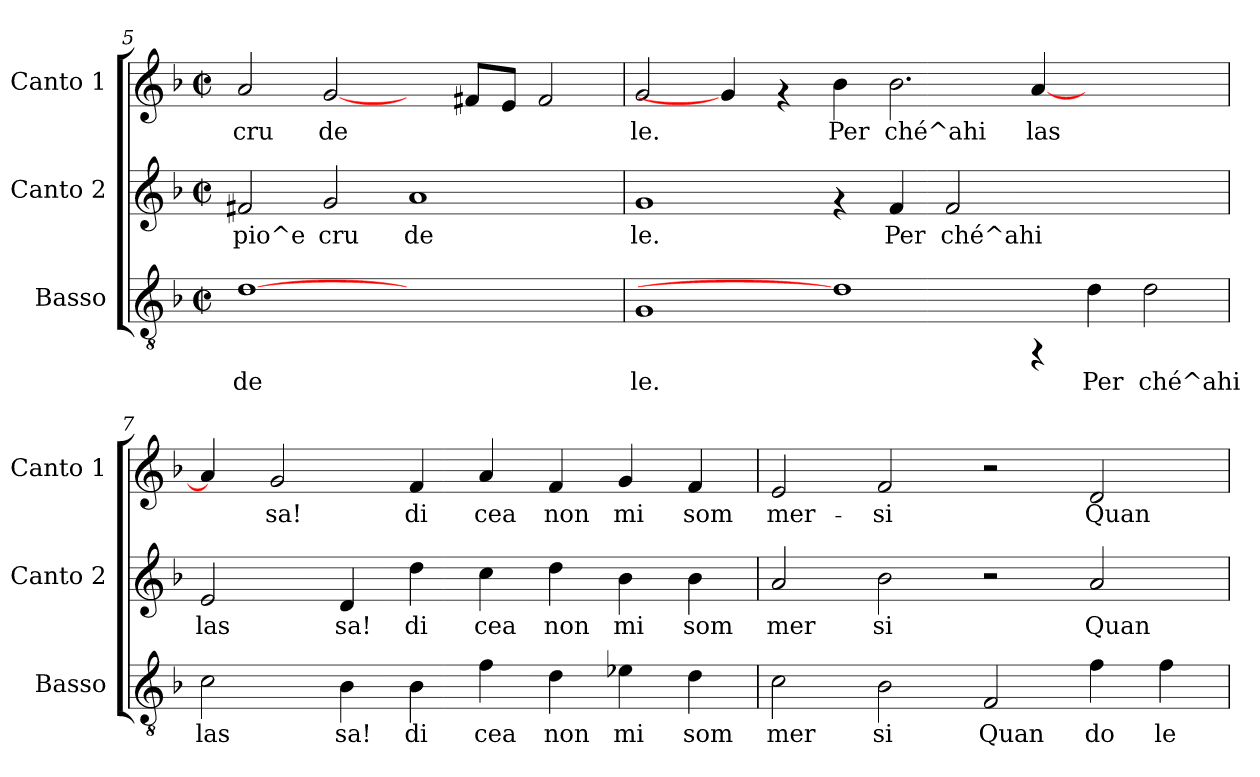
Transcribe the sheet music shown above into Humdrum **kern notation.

**kern	**text	**kern	**text	**kern	**text
*part3	*part3	*part2	*part2	*part1	*part1
*staff3	*staff3	*staff2	*staff2	*staff1	*staff1
*I"Basso	*	*I"Canto 2	*	*I"Canto 1	*
*I'Basso	*	*I'Canto 2	*	*I'Canto 1	*
*clefGv2	*	*clefG2	*	*clefG2	*
*k[b-]	*	*k[b-]	*	*k[b-]	*
*F:	*	*F:	*	*F:	*
*M2/2	*	*M2/2	*	*M2/2	*
*met(c|)	*	*met(c|)	*	*met(c|)	*
=5	=5	=5	=5	=5	=5
!	!LO:LY:b:cj	!	!LO:LY:b:cj	!	!LO:LY:b:cj
[1d	de	2f#X/	pio^e	2a/	cru
!	!	!	!LO:LY:b:cj	!	!LO:LY:b:cj
.	.	2g/	cru	[2g/	de
!	!	!	!LO:LY:b:cj	!	!
1ryy	.	1a	de	4ryy	.
!	!	!	!	!	!LO:LY:b:cj
.	.	.	.	8f#/L	.
!	!	!	!	!	!LO:LY:b:cj
.	.	.	.	8e/J	.
!	!	!	!	!	!LO:LY:b:cj
.	.	.	.	2f#/	.
=6	=6	=6	=6	=6	=6
!	!LO:LY:b:cj	!	!LO:LY:b:cj	!	!LO:LY:b:cj
1G	le.	1g	le.	2g/	le.
.	.	.	.	4g/]	.
.	.	.	.	4rf	.
!	!	!	!	!	!LO:LY:b:cj
1d]	.	4rf	.	4b-\	Per
!	!	!	!LO:LY:b:cj	!	!LO:LY:b:cj
.	.	4f/	Per	2.b-\	ché^ahi
!	!	!	!LO:LY:b:cj	!	!
.	.	2f/	ché^ahi	.	.
!	!	!	!	!	!LO:LY:b:cj
4rFF	.	1ryy	.	[<4a/	las
!	!LO:LY:b:cj	!	!	!	!
4d\	Per	.	.	2.ryy	.
!	!LO:LY:b:cj	!	!	!	!
2d\	ché^ahi	.	.	.	.
=7	=7	=7	=7	=7	=7
!	!LO:LY:b:cj	!	!LO:LY:b:cj	!	!LO:LY:b:cj
2c\	las	2e/	las	4a/]	.
!	!	!	!	!	!LO:LY:b:cj
.	.	.	.	2g/	sa!
!	!LO:LY:b:cj	!	!LO:LY:b:cj	!	!
4B-\	sa!	4d/	sa!	.	.
!	!LO:LY:b:cj	!	!LO:LY:b:cj	!	!LO:LY:b:cj
4B-\	di	4dd\	di	4f/	di
!	!LO:LY:b:cj	!	!LO:LY:b:cj	!	!LO:LY:b:cj
4f\	cea	4cc\	cea	4a/	cea
!	!LO:LY:b:cj	!	!LO:LY:b:cj	!	!LO:LY:b:cj
4d\	non	4dd\	non	4f/	non
!	!LO:LY:b:cj	!	!LO:LY:b:cj	!	!LO:LY:b:cj
4e-X\	mi	4b-\	mi	4g/	mi
!	!LO:LY:b:cj	!	!LO:LY:b:cj	!	!LO:LY:b:cj
4d\	som	4b-\	som	4f/	som
!!LO:LB:g=z
=8	=8	=8	=8	=8	=8
!	!LO:LY:b:cj	!	!LO:LY:b:cj	!	!LO:LY:b:cj
2c\	mer	2a/	mer	2e/	mer-
!	!LO:LY:b:cj	!	!LO:LY:b:cj	!	!LO:LY:b:cj
2B-\	si	2b-\	si	2f/	-si
!	!LO:LY:b:cj	!	!	!	!
2F/	Quan	2r	.	2r	.
!	!LO:LY:b:cj	!	!LO:LY:b:cj	!	!LO:LY:b:cj
4f\	do	2a/	Quan	2d/	Quan-
!	!LO:LY:b:cj	!	!	!	!
4f\	le	.	.	.	.
=	=	=	=	=	=
*-	*-	*-	*-	*-	*-
